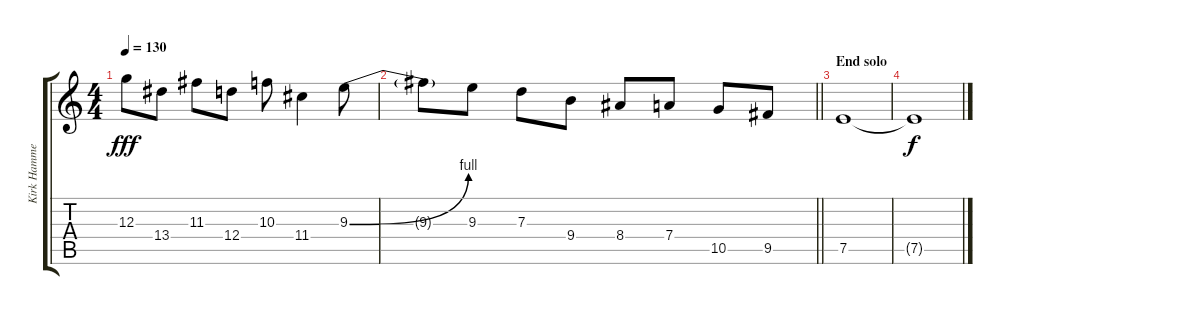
\track ("Kirk Hammett" "Kirk Hamme") {instrument distortionguitar}
\staff {score tabs}
\tuning (E4 B3 G3 D3 A2 E2) {hide}
\ts (4 4)
\tempo 130
\clef g2
\ks c
12.3{t}.8{dy fff} 13.4.8 11.3.8 12.4.8 10.3.8 11.4.4 9.3{be (bend 0 0 60 4)}.8 |
\barLineRight lightlight
9.3{t}.8 9.3.8 7.3.8 9.4.8 8.4.8 7.4.8 10.5.8 9.5.8 |
\section ("" "End solo")
7.5.1 |
7.5{t}.1{dy f volume 0}
